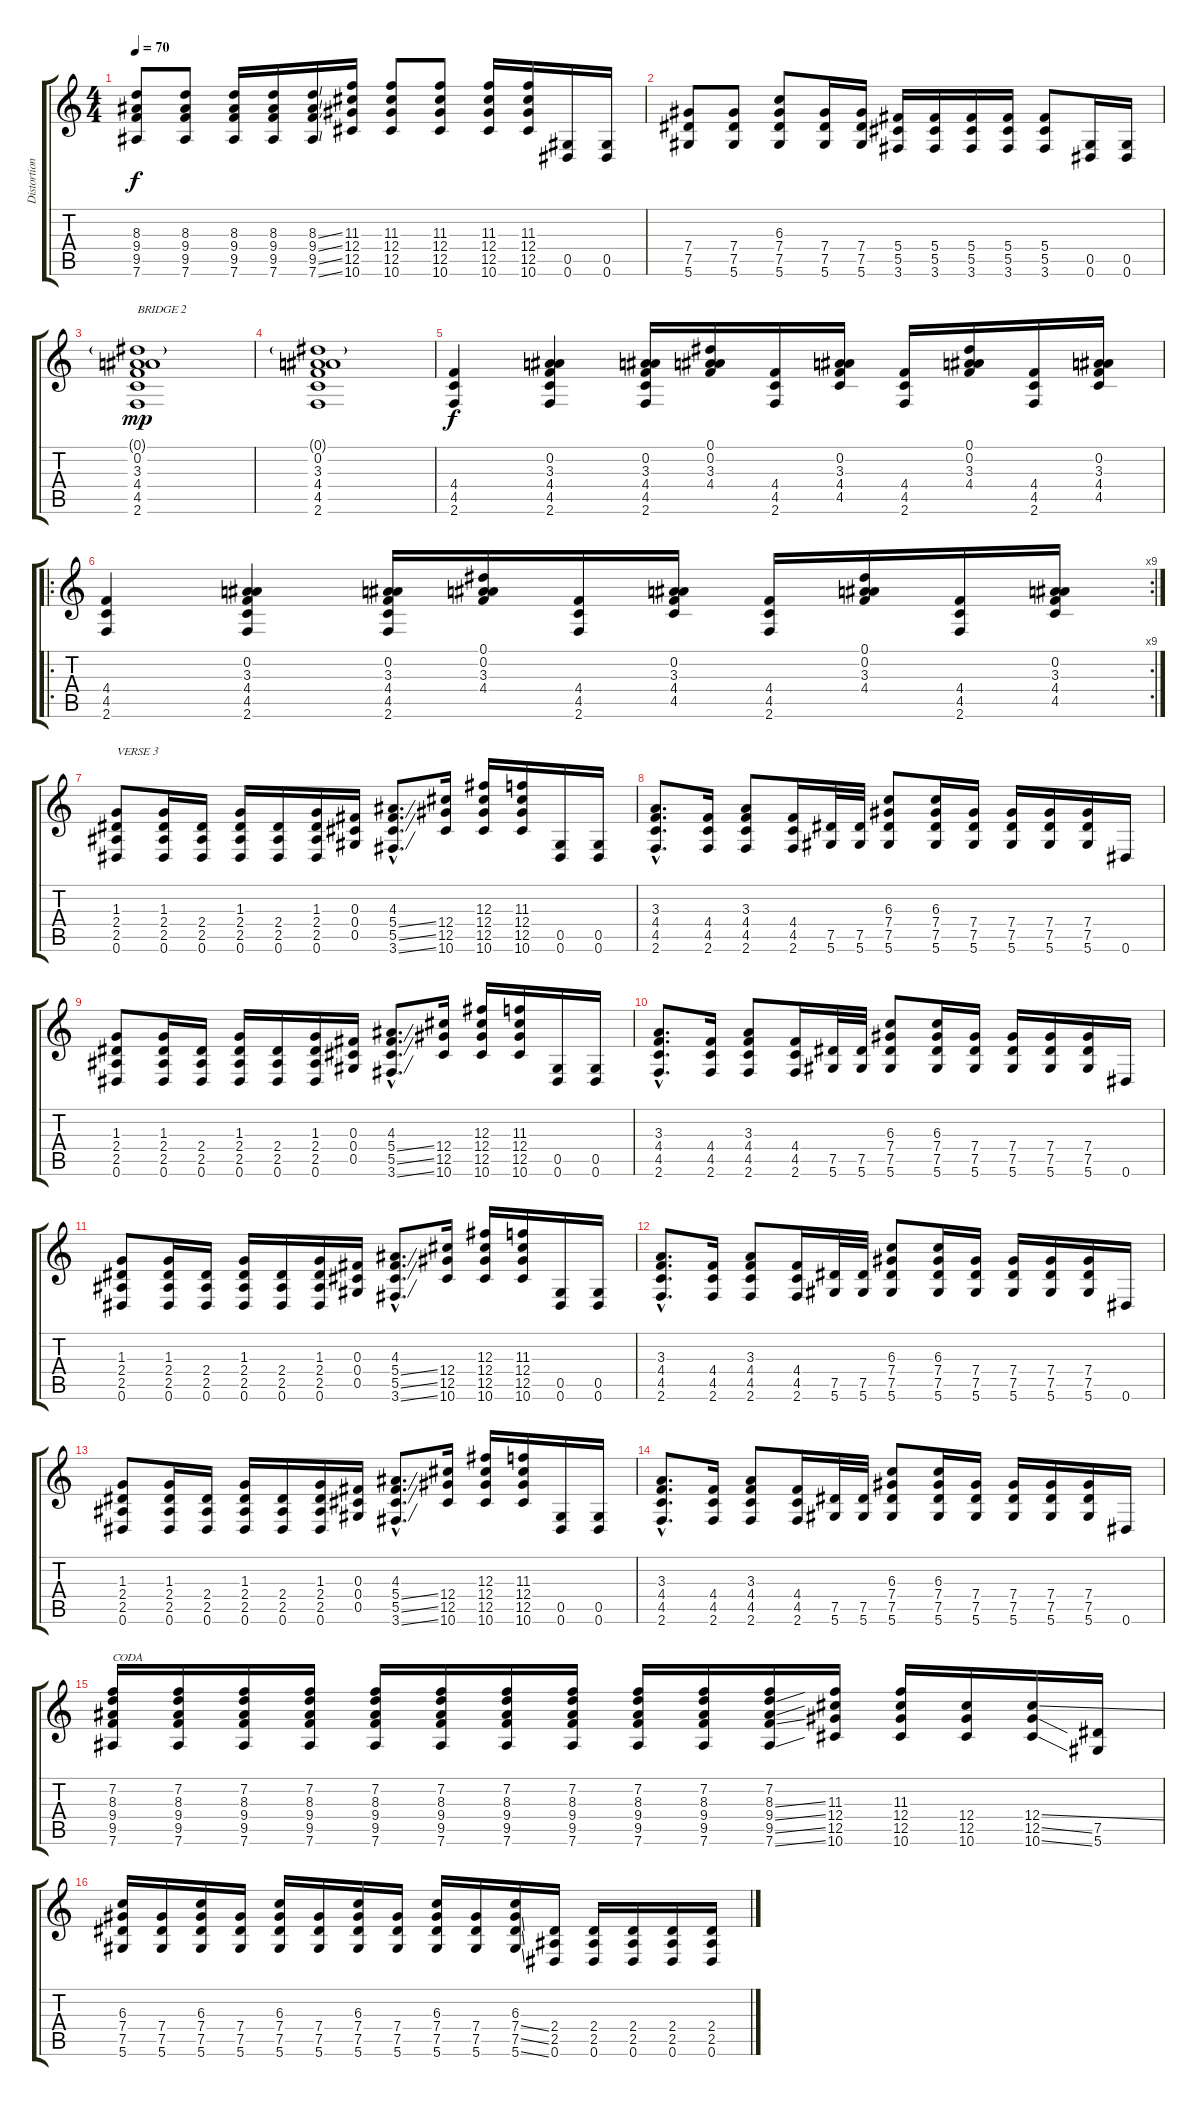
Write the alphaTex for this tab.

\track ("Distortion 1" "Distortion") {instrument distortionguitar}
\staff {score tabs}
\tuning (Eb4 Bb3 Gb3 Db3 Ab2 Eb2) {hide}
\ts (4 4)
\tempo 70
\clef g2
\ks c
(8.3 9.4 9.5 7.6).8{dy f} (8.3 9.4 9.5 7.6).8 (8.3 9.4 9.5 7.6).16 (8.3 9.4 9.5 7.6).16 (8.3{ss} 9.4{ss} 9.5{ss} 7.6{ss}).16 (11.3 12.4 12.5 10.6).16 (11.3 12.4 12.5 10.6).8 (11.3 12.4 12.5 10.6).8 (11.3 12.4 12.5 10.6).16 (11.3 12.4 12.5 10.6).16 (0.5 0.6).16 (0.5 0.6).16 |
(7.4 7.5 5.6).8 (7.4 7.5 5.6).8 (6.3 7.4 7.5 5.6).8 (7.4 7.5 5.6).16 (7.4 7.5 5.6).16 (5.4 5.5 3.6).16 (5.4 5.5 3.6).16 (5.4 5.5 3.6).16 (5.4 5.5 3.6).16 (5.4 5.5 3.6).8 (0.5 0.6).16 (0.5 0.6).16 |
(0.1{g} 0.2 3.3 4.4 4.5 2.6).1{txt "BRIDGE 2" dy mp instrument electricguitarclean} |
(0.1{g} 0.2 3.3 4.4 4.5 2.6).1 |
(4.4 4.5 2.6).4{dy f} (0.2 3.3 4.4 4.5 2.6).4 (0.2 3.3 4.4 4.5 2.6).16 (0.1 0.2 3.3 4.4).16 (4.4 4.5 2.6).16 (0.2 3.3 4.4 4.5).16 (4.4 4.5 2.6).16 (0.1 0.2 3.3 4.4).16 (4.4 4.5 2.6).16 (0.2 3.3 4.4 4.5).16 |
\ro
\rc 9
(4.4 4.5 2.6).4 (0.2 3.3 4.4 4.5 2.6).4 (0.2 3.3 4.4 4.5 2.6).16 (0.1 0.2 3.3 4.4).16 (4.4 4.5 2.6).16 (0.2 3.3 4.4 4.5).16 (4.4 4.5 2.6).16 (0.1 0.2 3.3 4.4).16 (4.4 4.5 2.6).16 (0.2 3.3 4.4 4.5).16 |
(1.3 2.4 2.5 0.6).8{txt "VERSE 3"} (1.3 2.4 2.5 0.6).16 (2.4 2.5 0.6).16 (1.3 2.4 2.5 0.6).16 (2.4 2.5 0.6).16 (1.3 2.4 2.5 0.6).16 (0.3 0.4 0.5).16 (4.3{hac} 5.4{ss hac} 5.5{ss hac} 3.6{ss hac}).8{d} (12.4 12.5 10.6).16 (12.3 12.4 12.5 10.6).16 (11.3 12.4 12.5 10.6).16 (0.5 0.6).16 (0.5 0.6).16 |
(3.3{hac} 4.4{hac} 4.5{hac} 2.6{hac}).8{d} (4.4 4.5 2.6).16 (3.3 4.4 4.5 2.6).8 (4.4 4.5 2.6).16 (7.5 5.6).32 (7.5 5.6).32 (6.3 7.4 7.5 5.6).8 (6.3 7.4 7.5 5.6).16 (7.4 7.5 5.6).16 (7.4 7.5 5.6).16 (7.4 7.5 5.6).16 (7.4 7.5 5.6).16 0.6.16 |
(1.3 2.4 2.5 0.6).8 (1.3 2.4 2.5 0.6).16 (2.4 2.5 0.6).16 (1.3 2.4 2.5 0.6).16 (2.4 2.5 0.6).16 (1.3 2.4 2.5 0.6).16 (0.3 0.4 0.5).16 (4.3{hac} 5.4{ss hac} 5.5{ss hac} 3.6{ss hac}).8{d} (12.4 12.5 10.6).16 (12.3 12.4 12.5 10.6).16 (11.3 12.4 12.5 10.6).16 (0.5 0.6).16 (0.5 0.6).16 |
(3.3{hac} 4.4{hac} 4.5{hac} 2.6{hac}).8{d} (4.4 4.5 2.6).16 (3.3 4.4 4.5 2.6).8 (4.4 4.5 2.6).16 (7.5 5.6).32 (7.5 5.6).32 (6.3 7.4 7.5 5.6).8 (6.3 7.4 7.5 5.6).16 (7.4 7.5 5.6).16 (7.4 7.5 5.6).16 (7.4 7.5 5.6).16 (7.4 7.5 5.6).16 0.6.16 |
(1.3 2.4 2.5 0.6).8 (1.3 2.4 2.5 0.6).16 (2.4 2.5 0.6).16 (1.3 2.4 2.5 0.6).16 (2.4 2.5 0.6).16 (1.3 2.4 2.5 0.6).16 (0.3 0.4 0.5).16 (4.3{hac} 5.4{ss hac} 5.5{ss hac} 3.6{ss hac}).8{d} (12.4 12.5 10.6).16 (12.3 12.4 12.5 10.6).16 (11.3 12.4 12.5 10.6).16 (0.5 0.6).16 (0.5 0.6).16 |
(3.3{hac} 4.4{hac} 4.5{hac} 2.6{hac}).8{d} (4.4 4.5 2.6).16 (3.3 4.4 4.5 2.6).8 (4.4 4.5 2.6).16 (7.5 5.6).32 (7.5 5.6).32 (6.3 7.4 7.5 5.6).8 (6.3 7.4 7.5 5.6).16 (7.4 7.5 5.6).16 (7.4 7.5 5.6).16 (7.4 7.5 5.6).16 (7.4 7.5 5.6).16 0.6.16 |
(1.3 2.4 2.5 0.6).8 (1.3 2.4 2.5 0.6).16 (2.4 2.5 0.6).16 (1.3 2.4 2.5 0.6).16 (2.4 2.5 0.6).16 (1.3 2.4 2.5 0.6).16 (0.3 0.4 0.5).16 (4.3{hac} 5.4{ss hac} 5.5{ss hac} 3.6{ss hac}).8{d} (12.4 12.5 10.6).16 (12.3 12.4 12.5 10.6).16 (11.3 12.4 12.5 10.6).16 (0.5 0.6).16 (0.5 0.6).16 |
(3.3{hac} 4.4{hac} 4.5{hac} 2.6{hac}).8{d} (4.4 4.5 2.6).16 (3.3 4.4 4.5 2.6).8 (4.4 4.5 2.6).16 (7.5 5.6).32 (7.5 5.6).32 (6.3 7.4 7.5 5.6).8 (6.3 7.4 7.5 5.6).16 (7.4 7.5 5.6).16 (7.4 7.5 5.6).16 (7.4 7.5 5.6).16 (7.4 7.5 5.6).16 0.6.16 |
(7.2 8.3 9.4 9.5 7.6).16{txt "CODA"} (7.2 8.3 9.4 9.5 7.6).16 (7.2 8.3 9.4 9.5 7.6).16 (7.2 8.3 9.4 9.5 7.6).16 (7.2 8.3 9.4 9.5 7.6).16 (7.2 8.3 9.4 9.5 7.6).16 (7.2 8.3 9.4 9.5 7.6).16 (7.2 8.3 9.4 9.5 7.6).16 (7.2 8.3 9.4 9.5 7.6).16 (7.2 8.3 9.4 9.5 7.6).16 (7.2 8.3{ss} 9.4{ss} 9.5{ss} 7.6{ss}).16 (11.3 12.4 12.5 10.6).16 (11.3 12.4 12.5 10.6).16 (12.4 12.5 10.6).16 (12.4{ss} 12.5{ss} 10.6{ss}).16 (7.5 5.6).16 |
(6.3 7.4 7.5 5.6).16 (7.4 7.5 5.6).16 (6.3 7.4 7.5 5.6).16 (7.4 7.5 5.6).16 (6.3 7.4 7.5 5.6).16 (7.4 7.5 5.6).16 (6.3 7.4 7.5 5.6).16 (7.4 7.5 5.6).16 (6.3 7.4 7.5 5.6).16 (7.4 7.5 5.6).16 (6.3 7.4{ss} 7.5{ss} 5.6{ss}).16 (2.4 2.5 0.6).16 (2.4 2.5 0.6).16 (2.4 2.5 0.6).16 (2.4 2.5 0.6).16 (2.4 2.5 0.6).16
